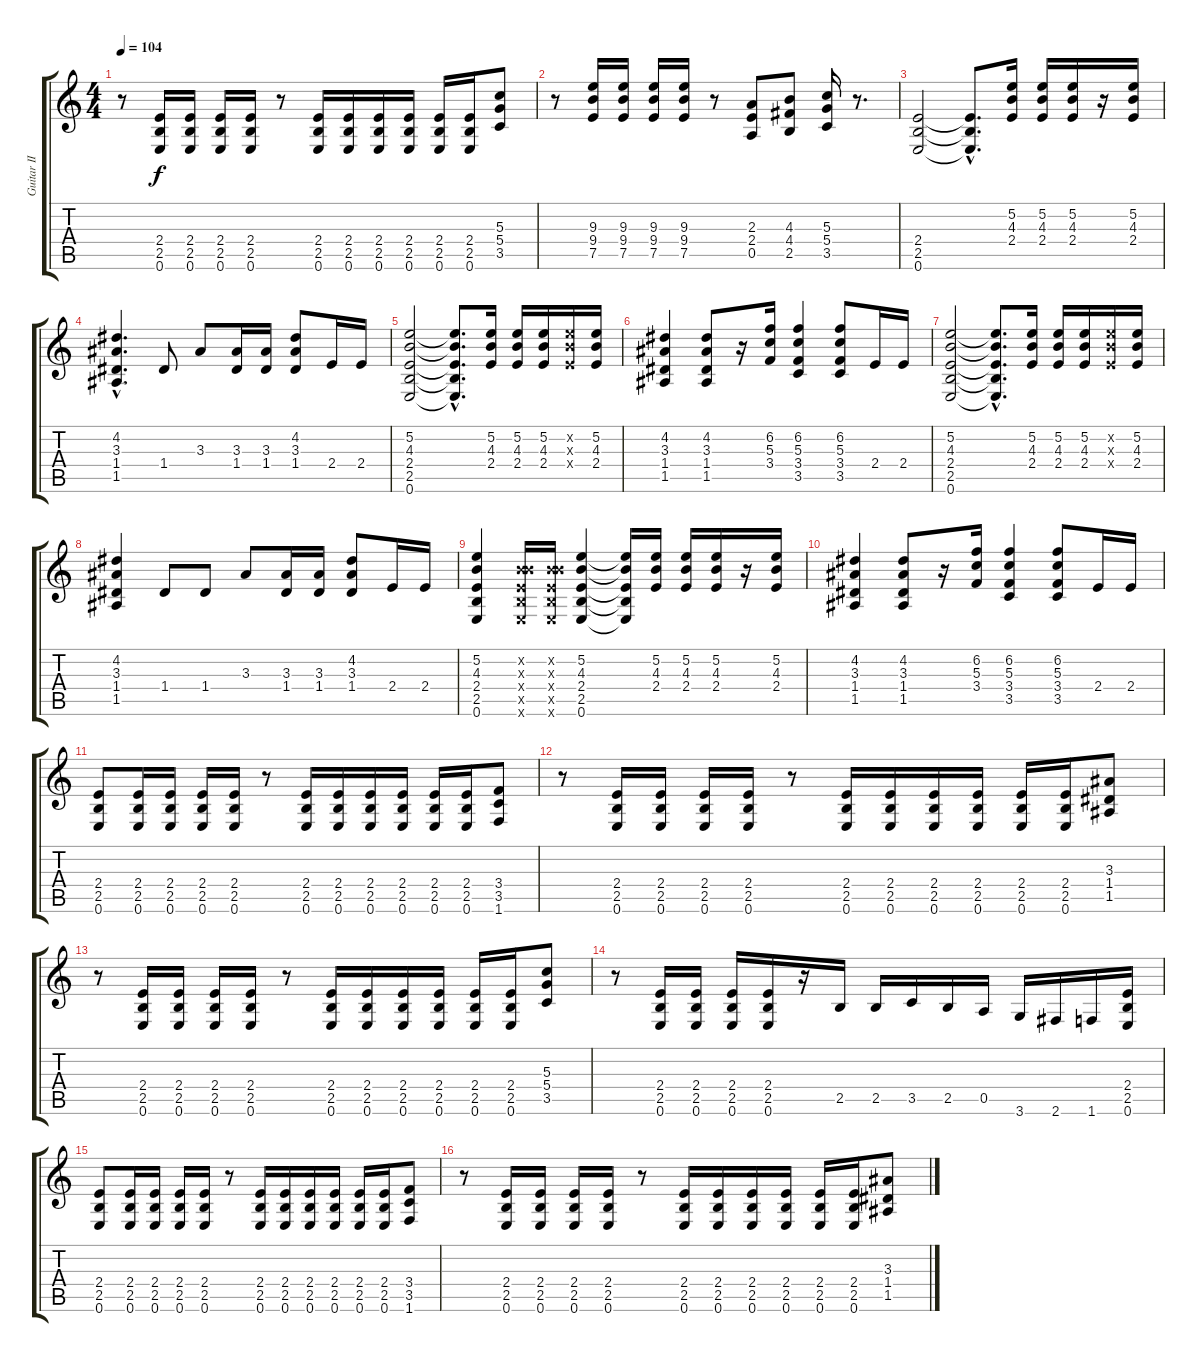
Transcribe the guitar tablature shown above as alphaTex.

\track ("Guitar II" "Guitar II") {instrument overdrivenguitar}
\staff {score tabs}
\tuning (E4 B3 G3 D3 A2 E2) {hide}
\ts (4 4)
\tempo 104
\clef g2
\ks c
r.8{dy f} (2.4 2.5 0.6).16 (2.4 2.5 0.6).16 (2.4 2.5 0.6).16 (2.4 2.5 0.6).16 r.8 (2.4 2.5 0.6).16 (2.4 2.5 0.6).16 (2.4 2.5 0.6).16 (2.4 2.5 0.6).16 (2.4 2.5 0.6).16 (2.4 2.5 0.6).16 (5.3 5.4 3.5).8 |
r.8 (9.3 9.4 7.5).16 (9.3 9.4 7.5).16 (9.3 9.4 7.5).16 (9.3 9.4 7.5).16 r.8 (2.3 2.4 0.5).8 (4.3 4.4 2.5).8 (5.3 5.4 3.5).16 r.8{d} |
(2.4 2.5 0.6).2 (2.4{hac t} 2.5{hac t} 0.6{hac t}).8{d} (5.2 4.3 2.4).16 (5.2 4.3 2.4).16 (5.2 4.3 2.4).16 r.16 (5.2 4.3 2.4).16 |
(4.2{hac} 3.3{hac} 1.4{hac} 1.5{hac}).4{d} 1.4.8 3.3.8 (3.3 1.4).16 (3.3 1.4).16 (4.2 3.3 1.4).8 2.4.16 2.4.16 |
(5.2 4.3 2.4 2.5 0.6).2 (5.2{hac t} 4.3{hac t} 2.4{hac t} 2.5{hac t} 0.6{hac t}).8{d} (5.2 4.3 2.4).16 (5.2 4.3 2.4).16 (5.2 4.3 2.4).16 (5.2{x} 4.3{x} 2.4{x}).16 (5.2 4.3 2.4).16 |
(4.2 3.3 1.4 1.5).4 (4.2 3.3 1.4 1.5).8 r.16 (6.2 5.3 3.4).16 (6.2 5.3 3.4 3.5).4 (6.2 5.3 3.4 3.5).8 2.4.16 2.4.16 |
(5.2 4.3 2.4 2.5 0.6).2 (5.2{hac t} 4.3{hac t} 2.4{hac t} 2.5{hac t} 0.6{hac t}).8{d} (5.2 4.3 2.4).16 (5.2 4.3 2.4).16 (5.2 4.3 2.4).16 (5.2{x} 4.3{x} 2.4{x}).16 (5.2 4.3 2.4).16 |
(4.2 3.3 1.4 1.5).4 1.4.8 1.4.8 3.3.8 (3.3 1.4).16 (3.3 1.4).16 (4.2 3.3 1.4).8 2.4.16 2.4.16 |
(5.2 4.3 2.4 2.5 0.6).4 (0.2{x} 4.3{x} 2.4{x} 2.5{x} 0.6{x}).16 (0.2{x} 4.3{x} 2.4{x} 2.5{x} 0.6{x}).16 (5.2 4.3 2.4 2.5 0.6).4 (5.2{t} 4.3{t} 2.4{t} 2.5{t} 0.6{t}).16 (5.2 4.3 2.4).16 (5.2 4.3 2.4).16 (5.2 4.3 2.4).16 r.16 (5.2 4.3 2.4).16 |
(4.2 3.3 1.4 1.5).4 (4.2 3.3 1.4 1.5).8 r.16 (6.2 5.3 3.4).16 (6.2 5.3 3.4 3.5).4 (6.2 5.3 3.4 3.5).8 2.4.16 2.4.16 |
(2.4 2.5 0.6).8 (2.4 2.5 0.6).16 (2.4 2.5 0.6).16 (2.4 2.5 0.6).16 (2.4 2.5 0.6).16 r.8 (2.4 2.5 0.6).16 (2.4 2.5 0.6).16 (2.4 2.5 0.6).16 (2.4 2.5 0.6).16 (2.4 2.5 0.6).16 (2.4 2.5 0.6).16 (3.4 3.5 1.6).8 |
r.8 (2.4 2.5 0.6).16 (2.4 2.5 0.6).16 (2.4 2.5 0.6).16 (2.4 2.5 0.6).16 r.8 (2.4 2.5 0.6).16 (2.4 2.5 0.6).16 (2.4 2.5 0.6).16 (2.4 2.5 0.6).16 (2.4 2.5 0.6).16 (2.4 2.5 0.6).16 (3.3 1.4 1.5).8 |
r.8 (2.4 2.5 0.6).16 (2.4 2.5 0.6).16 (2.4 2.5 0.6).16 (2.4 2.5 0.6).16 r.8 (2.4 2.5 0.6).16 (2.4 2.5 0.6).16 (2.4 2.5 0.6).16 (2.4 2.5 0.6).16 (2.4 2.5 0.6).16 (2.4 2.5 0.6).16 (5.3 5.4 3.5).8 |
r.8 (2.4 2.5 0.6).16 (2.4 2.5 0.6).16 (2.4 2.5 0.6).16 (2.4 2.5 0.6).16 r.16 2.5.16 2.5.16 3.5.16 2.5.16 0.5.16 3.6.16 2.6.16 1.6.16 (2.4 2.5 0.6).16 |
(2.4 2.5 0.6).8 (2.4 2.5 0.6).16 (2.4 2.5 0.6).16 (2.4 2.5 0.6).16 (2.4 2.5 0.6).16 r.8 (2.4 2.5 0.6).16 (2.4 2.5 0.6).16 (2.4 2.5 0.6).16 (2.4 2.5 0.6).16 (2.4 2.5 0.6).16 (2.4 2.5 0.6).16 (3.4 3.5 1.6).8 |
r.8 (2.4 2.5 0.6).16 (2.4 2.5 0.6).16 (2.4 2.5 0.6).16 (2.4 2.5 0.6).16 r.8 (2.4 2.5 0.6).16 (2.4 2.5 0.6).16 (2.4 2.5 0.6).16 (2.4 2.5 0.6).16 (2.4 2.5 0.6).16 (2.4 2.5 0.6).16 (3.3 1.4 1.5).8
